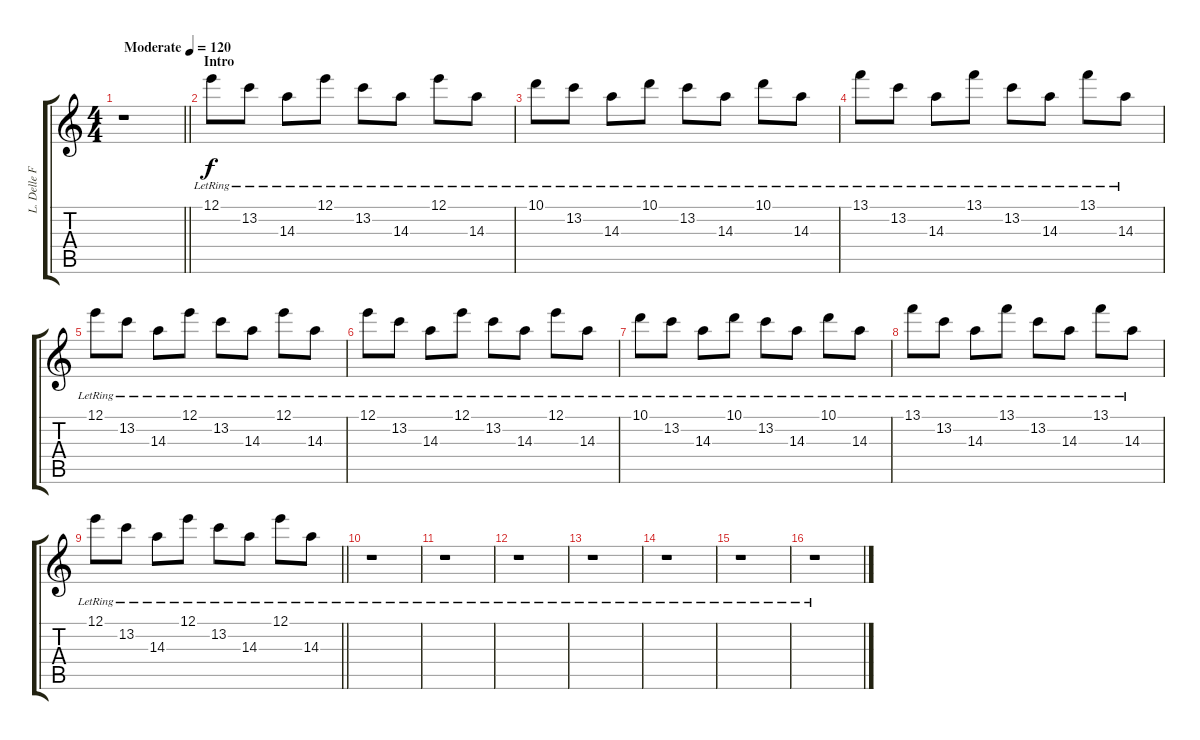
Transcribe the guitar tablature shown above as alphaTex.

\track ("L. Delle Fave (Clean Guitar R)" "L. Delle F") {instrument electricguitarclean}
\staff {score tabs}
\tuning (E4 B3 G3 D3 A2 E2) {hide}
\ts (4 4)
\tempo (120 "Moderate")
\clef g2
\barLineRight lightlight
\ks c
r.1{dy f instrument electricguitarclean} |
\section ("" "Intro")
12.1{lr}.8 13.2{lr}.8 14.3{lr}.8 12.1{lr}.8 13.2{lr}.8 14.3{lr}.8 12.1{lr}.8 14.3{lr}.8 |
10.1{lr}.8 13.2{lr}.8 14.3{lr}.8 10.1{lr}.8 13.2{lr}.8 14.3{lr}.8 10.1{lr}.8 14.3{lr}.8 |
13.1{lr}.8 13.2{lr}.8 14.3{lr}.8 13.1{lr}.8 13.2{lr}.8 14.3{lr}.8 13.1{lr}.8 14.3{lr}.8 |
12.1{lr}.8 13.2{lr}.8 14.3{lr}.8 12.1{lr}.8 13.2{lr}.8 14.3{lr}.8 12.1{lr}.8 14.3{lr}.8 |
12.1{lr}.8 13.2{lr}.8 14.3{lr}.8 12.1{lr}.8 13.2{lr}.8 14.3{lr}.8 12.1{lr}.8 14.3{lr}.8 |
10.1{lr}.8 13.2{lr}.8 14.3{lr}.8 10.1{lr}.8 13.2{lr}.8 14.3{lr}.8 10.1{lr}.8 14.3{lr}.8 |
13.1{lr}.8 13.2{lr}.8 14.3{lr}.8 13.1{lr}.8 13.2{lr}.8 14.3{lr}.8 13.1{lr}.8 14.3{lr}.8 |
\barLineRight lightlight
12.1{lr}.8 13.2{lr}.8 14.3{lr}.8 12.1{lr}.8 13.2{lr}.8 14.3{lr}.8 12.1{lr}.8 14.3{lr}.8 |
r.1 |
r.1 |
r.1 |
r.1 |
r.1 |
r.1 |
r.1
